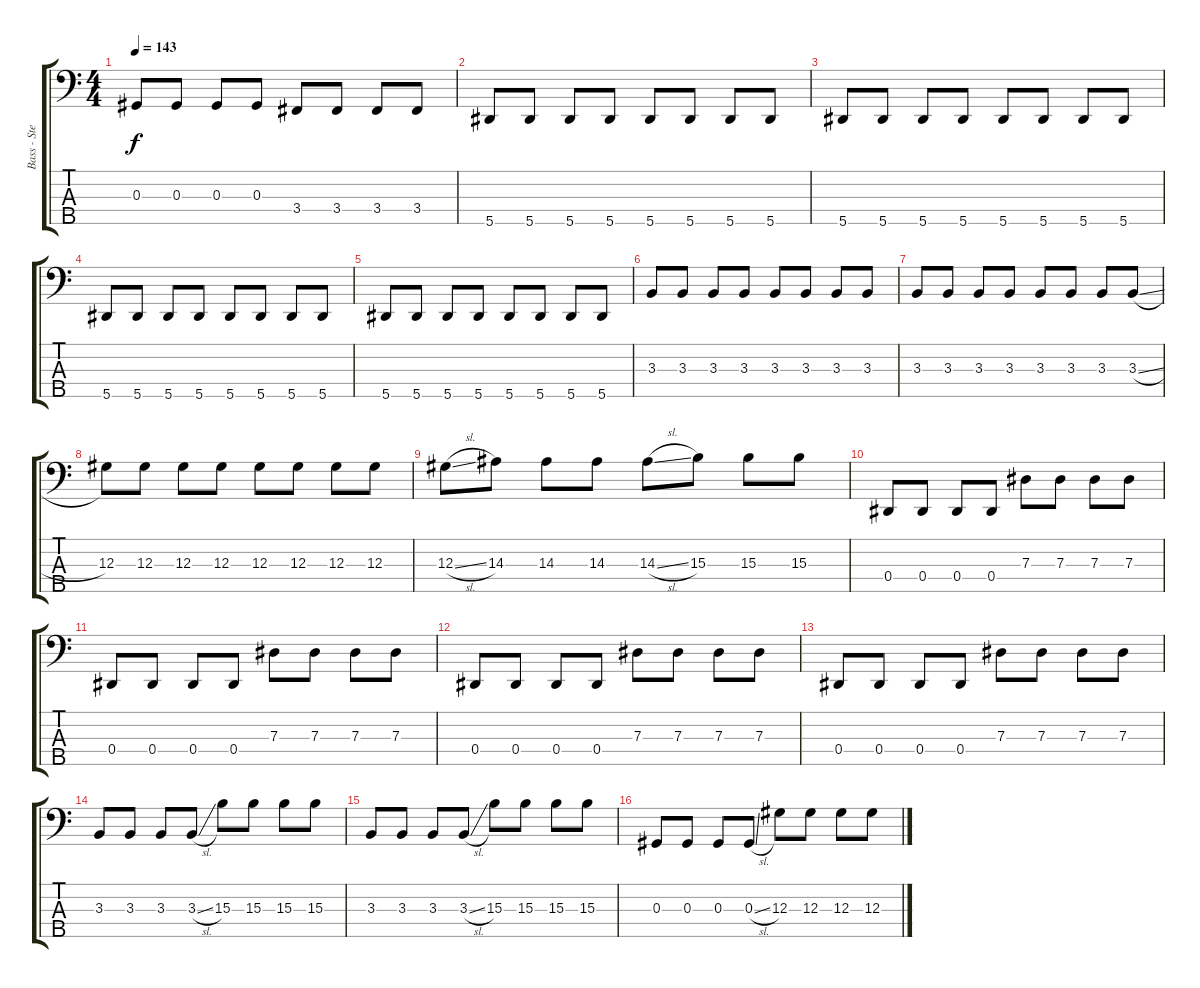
\track ("Bass - Stefan Ude" "Bass - Ste") {instrument electricbassfinger}
\staff {score tabs}
\tuning (Gb2 Db2 Ab1 Eb1 Bb0) {hide}
\ts (4 4)
\tempo 143
\clef f4
\ks c
0.3.8{dy f} 0.3.8 0.3.8 0.3.8 3.4.8 3.4.8 3.4.8 3.4.8 |
5.5.8 5.5.8 5.5.8 5.5.8 5.5.8 5.5.8 5.5.8 5.5.8 |
5.5.8 5.5.8 5.5.8 5.5.8 5.5.8 5.5.8 5.5.8 5.5.8 |
5.5.8 5.5.8 5.5.8 5.5.8 5.5.8 5.5.8 5.5.8 5.5.8 |
5.5.8 5.5.8 5.5.8 5.5.8 5.5.8 5.5.8 5.5.8 5.5.8 |
3.3.8 3.3.8 3.3.8 3.3.8 3.3.8 3.3.8 3.3.8 3.3.8 |
3.3.8 3.3.8 3.3.8 3.3.8 3.3.8 3.3.8 3.3.8 3.3{sl}.8 |
12.3.8 12.3.8 12.3.8 12.3.8 12.3.8 12.3.8 12.3.8 12.3.8 |
12.3{sl}.8 14.3.8 14.3.8 14.3.8 14.3{sl}.8 15.3.8 15.3.8 15.3.8 |
0.4.8 0.4.8 0.4.8 0.4.8 7.3.8 7.3.8 7.3.8 7.3.8 |
0.4.8 0.4.8 0.4.8 0.4.8 7.3.8 7.3.8 7.3.8 7.3.8 |
0.4.8 0.4.8 0.4.8 0.4.8 7.3.8 7.3.8 7.3.8 7.3.8 |
0.4.8 0.4.8 0.4.8 0.4.8 7.3.8 7.3.8 7.3.8 7.3.8 |
3.3.8 3.3.8 3.3.8 3.3{sl}.8 15.3.8 15.3.8 15.3.8 15.3.8 |
3.3.8 3.3.8 3.3.8 3.3{sl}.8 15.3.8 15.3.8 15.3.8 15.3.8 |
0.3.8 0.3.8 0.3.8 0.3{sl}.8 12.3.8 12.3.8 12.3.8 12.3.8
